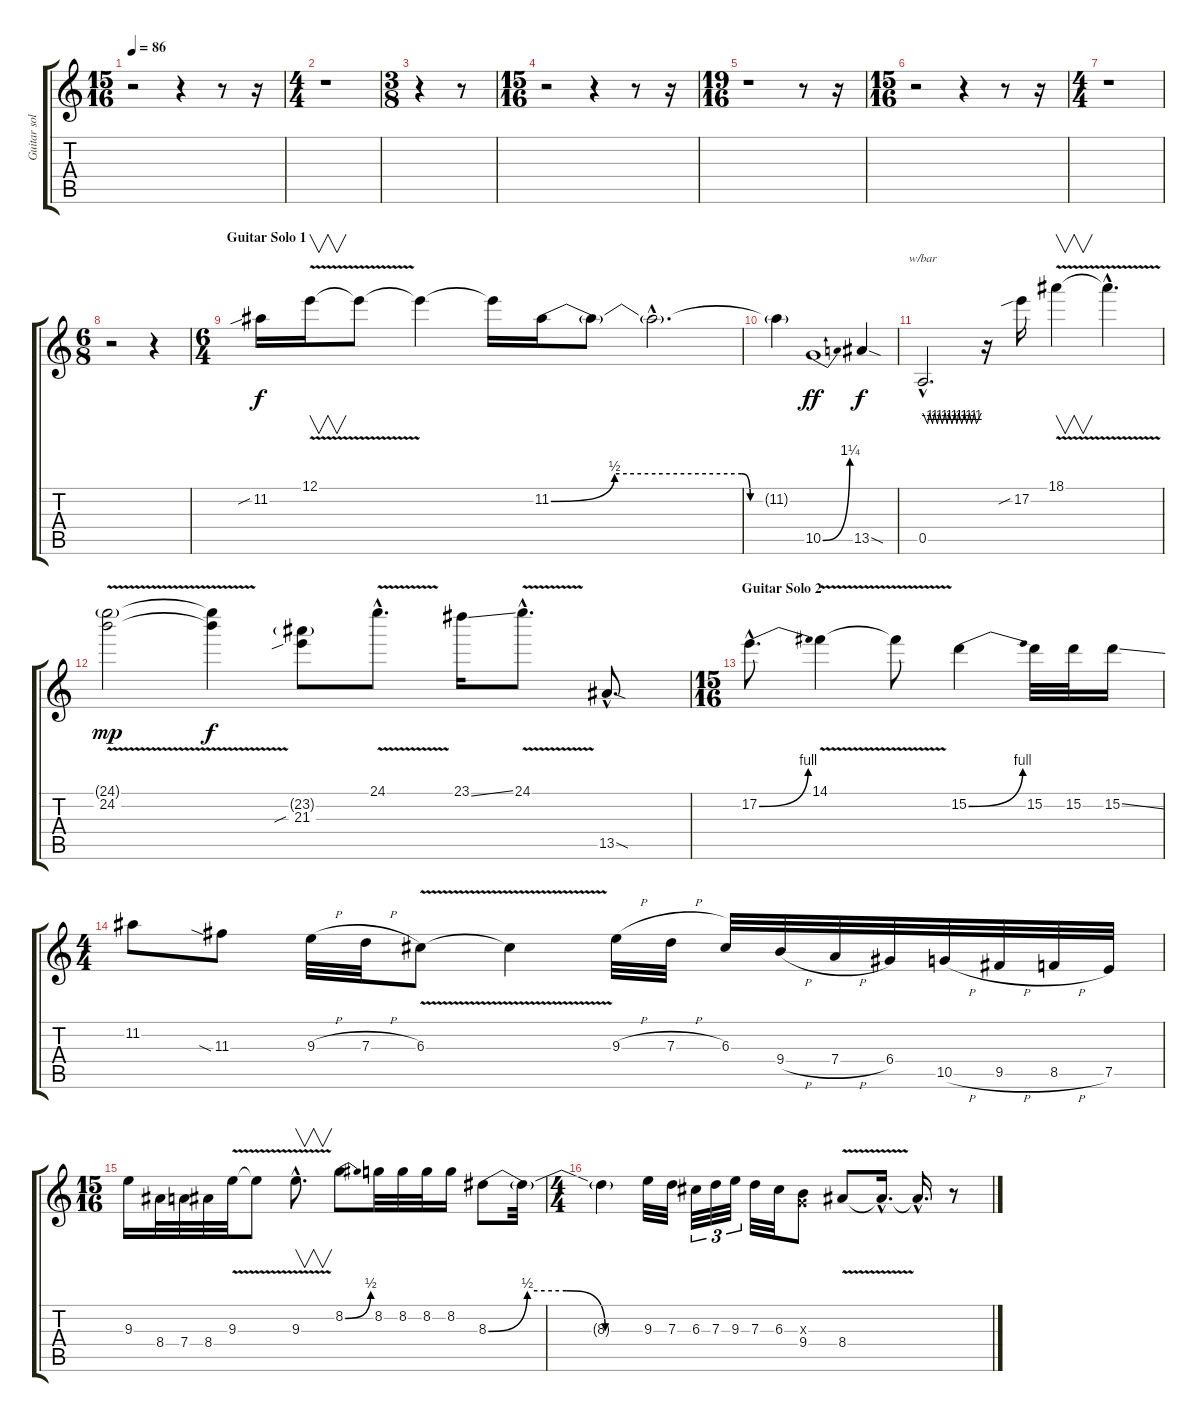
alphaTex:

\track ("Guitar solo" "Guitar sol") {instrument distortionguitar}
\staff {score tabs}
\tuning (E4 B3 G3 D3 A2 E2) {hide}
\ts (15 16)
\tempo 86
\clef g2
\ks c
r.2{dy f} r.4 r.8 r.16 |
\ts (4 4)
r.1 |
\ts (3 8)
r.4 r.8 |
\ts (15 16)
r.2 r.4 r.8 r.16 |
\ts (19 16)
r.1 r.8 r.16 |
\ts (15 16)
r.2 r.4 r.8 r.16 |
\ts (4 4)
r.1 |
\ts (6 8)
r.2 r.4 |
\ts (6 4)
\section ("" "Guitar Solo 1")
11.2{sib}.16{volume 16} 12.1{v}.16{v} 12.1{t}.8 12.1{t}.4 12.1{t}.16 11.2{be (custom 0 0 15 2 45 2 47 0 60 0)}.16 11.2{t}.8 11.2{hac t}.2{d} |
11.2{t}.4 10.5{be (bend 0 0 60 5)}.1{dy ff} 13.5{sod}.4{dy f} |
0.5{hac}.2{d tbe (custom default 0 0 5 -4 7 0 10 -4 12 0 15 -4 17 0 20 -4 23 0 25 -4 27 0 30 -4 33 0 35 -4 37 0 40 -4 43 0 45 -4 48 0 50 -4 53 0 55 -4 60 0)} r.16 17.2{sib}.16 18.1{v}.4{v} 18.1{hac t}.4{d} |
(24.1{v g} 24.2).2{dy mp} (24.1{t} 24.2{t}).4{dy f} (23.2{g} 21.3{sib}).8 24.1{v hac}.8{d} 23.1{ss}.16 24.1{v hac}.8{d} 13.5{sod hac}.8{d} |
\ts (15 16)
\section ("" "Guitar Solo 2")
17.2{be (bend 0 0 60 4) hac}.8{d} 14.1{v}.4 14.1{t}.8 15.2{be (bend 0 0 60 4)}.4 15.2.32 15.2.32 15.2{ss}.16 |
\ts (4 4)
11.2.8 11.3{sia}.8 9.3{h}.32 7.3{h}.32 6.3{v}.8 6.3{t}.4 9.3{h}.32 7.3{h}.32 6.3.32 9.4{h}.32 7.4{h}.32 6.4.32 10.5{h}.32 9.5{h}.32 8.5{h}.32 7.5.32 |
\ts (15 16)
9.3.16 8.4.32 7.4.32 8.4.32 9.3{v}.32 9.3{t}.8 9.3{v hac}.8{v d} 8.2{be (bend 0 0 60 2)}.8 8.2.32 8.2.32 8.2.32 8.2.16 8.3{be (custom 0 0 15 2 30 2 45 0 60 0)}.8 8.3{t}.32 |
\ts (4 4)
8.3{t}.4 9.3.32 7.3.32 6.3.32{tu (3 2)} 7.3.32{tu (3 2)} 9.3.32{tu (3 2)} 7.3.32 6.3.32 (0.3{x} 9.4).8 8.4{v}.8 8.4{hac t}.16{d} 8.4{hac t}.16{d} r.8
